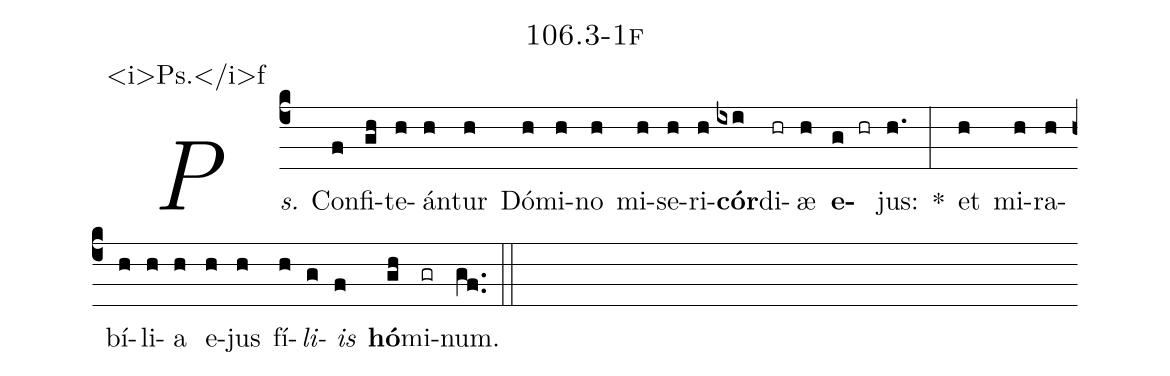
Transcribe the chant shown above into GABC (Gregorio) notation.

name: 106.3-1f;
annotation: <i>Ps.</i>f;
%%
(c4)<i>Ps.</i> Con(f)fi(gh)te(h)án(h)tur(h) Dó(h)mi(h)no(h) mi(h)se(h)ri(h)<b>cór</b>(ixi)di(hr)æ(h) <b>e</b>(g hr)jus:(h.) *(:) et(h) mi(h)ra(h)bí(h)li(h)a(h) e(h)jus(h) fí(h)<i>li</i>(g)<i>is</i>(f) <b>hó</b>(gh)mi(gr)num.(gf..) (::)


%E(h) u(h) o(g) u(f) a(gh) e.(gf..) (::)
